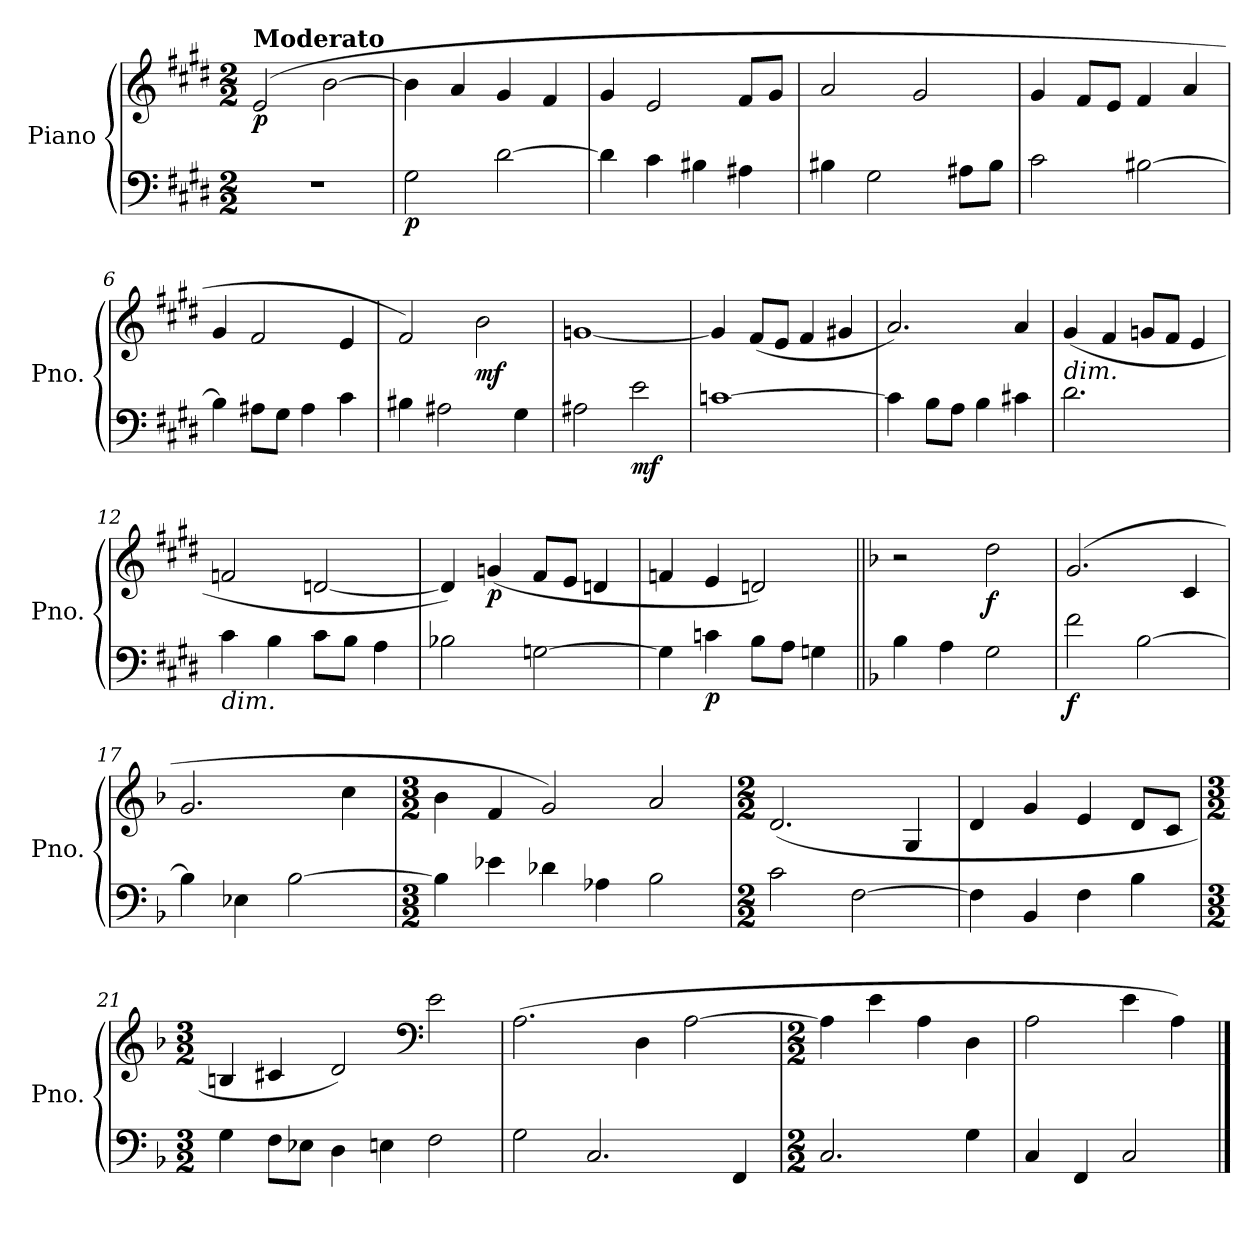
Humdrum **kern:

**kern	**kern	**dynam
*part1	*part1	*part1
*staff2	*staff1	*staff1/2
*I"Piano	*	*
*I'Pno.	*	*
*clefF4	*clefG2	*
*k[f#c#g#d#]	*k[f#c#g#d#]	*
*M2/2	*M2/2	*
=1	=1	=1
!	!LO:TX:a:B:t=Moderato	!
!	!	!LO:DY:b
1r	(>2e/	p
.	[2b\	.
=2	=2	=2
!	!	!LO:DY:b=2
2G#\	4b\]	p
.	4a/	.
[2d#\	4g#/	.
.	4f#/	.
=3	=3	=3
4d#\]	4g#/	.
4c#\	2e/	.
4B#X\	.	.
4A#X\	8f#/L	.
.	8g#/J	.
=4	=4	=4
4B#X\	2a/	.
2G#\	.	.
.	2g#/	.
8A#X\L	.	.
8B#\J	.	.
=5	=5	=5
2c#\	4g#/	.
.	8f#/L	.
.	8e/J	.
[2B#X\	4f#/	.
.	4a/	.
!!LO:LB:g=z
=6	=6	=6
4B#\]	4g#/	.
8A#X\L	2f#/	.
8G#\J	.	.
4A#\	.	.
4c#\	4e/	.
=7	=7	=7
4B#X\	2f#/)	.
2A#X\	.	.
!	!	!LO:DY:b
.	2b\	mf
4G#\	.	.
=8`	=8`	=8`
2A#X\	[1gn	.
!	!	!LO:DY:b=2
2e\	.	mf
=9	=9	=9
[1cn	4g/]	.
.	(<8f#/L	.
.	8e/J	.
.	4f#/	.
.	4g#X/	.
=10	=10	=10
4c\]	2.a/)	.
8B\L	.	.
8A\J	.	.
4B\	.	.
4c#X\	4a/	.
!!LO:LB:g=z
=11	=11	=11
!	!LO:TX:b:i:t=dim.	!
2.d#\	(>4g#/	.
.	4f#/	.
.	8gn/L	.
.	8f#/J	.
4ryy	4e/	.
=12	=12	=12
!LO:TX:b:i:t=dim.	!	!
4c#\	2fn/	.
4B\	.	.
8c#\L	[2dn/	.
8B\J	.	.
4A\	.	.
=13	=13	=13
2B-X\	4d/])	.
!	!	!LO:DY:b
.	(>4gn/	p
[2Gn\	8f#/L	.
.	8e/J	.
.	4dn/	.
=14	=14	=14
4G\]	4fn/	.
!	!	!LO:DY:b=2
4cn\	4e/	p
8B\L	2dn/)	.
8A\J	.	.
4Gn\	.	.
!!LO:LB:g=z
=15||	=15||	=15||
*k[b-]	*k[b-]	*
4B-\	2r	.
4A\	.	.
!	!	!LO:DY:b
2G\	2dd\	f
=16	=16	=16
!	!	!LO:DY:b=2
2f\	(>2.g/	f
[2B-\	.	.
.	4c/	.
=17	=17	=17
4B-\]	2.g/	.
4E-X\	.	.
[2B-\	.	.
.	4cc\	.
=18`	=18`	=18`
*M3/2	*M3/2	*
4B-\]	4b-\	.
4e-X\	4f/	.
4d-X\	2g/)	.
4A-X\	.	.
2B-\	2a/	.
=19	=19	=19
*M2/2	*M2/2	*
2c\	(>2.d/	.
[2F\	.	.
.	4G/	.
!!LO:LB:g=z
=20	=20	=20
4F\]	4d/	.
4BB-/	4g/	.
4F\	4e/	.
4B-\	8d/L	.
.	8c/J	.
=21	=21	=21
*M3/2	*M3/2	*
4G\	4Bn/	.
8F\L	4c#X/	.
8E-X\J	.	.
4D\	2d/)	.
4En\	.	.
*	*clefF4	*
2F\	2e\	.
=22	=22	=22
2G\	(>2.A\	.
2.C/	.	.
.	4D\	.
.	[2A\	.
4FF/	.	.
=23	=23	=23
*M2/2	*M2/2	*
2.C/	4A\]	.
.	4e\	.
.	4A\	.
4G\	4D\	.
=24	=24	=24
4C/	2A\	.
4FF/	.	.
2C/	4e\	.
.	4A\)	.
==	==	==
*-	*-	*-
